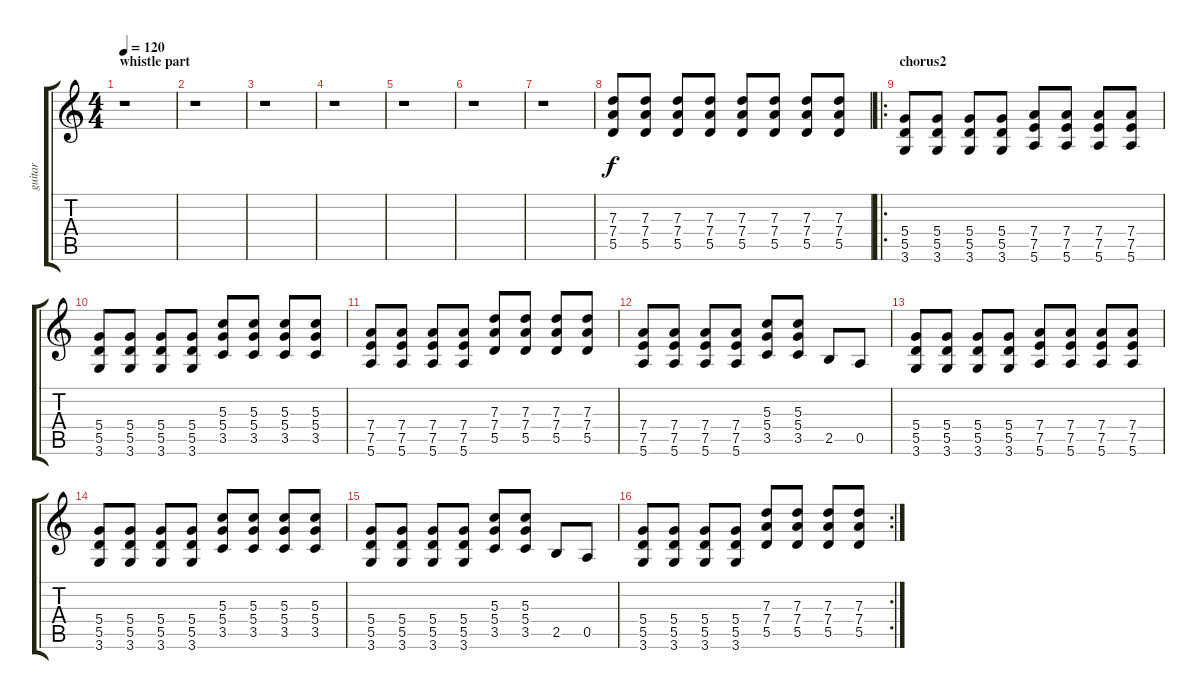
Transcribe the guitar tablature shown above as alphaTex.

\track ("guitar" "guitar") {instrument overdrivenguitar}
\staff {score tabs}
\tuning (E4 B3 G3 D3 A2 E2) {hide}
\ts (4 4)
\section ("" "whistle part")
\tempo 120
\clef g2
\ks c
r.1{dy f} |
r.1 |
r.1 |
r.1 |
r.1 |
r.1 |
r.1 |
(7.3 7.4 5.5).8 (7.3 7.4 5.5).8 (7.3 7.4 5.5).8 (7.3 7.4 5.5).8 (7.3 7.4 5.5).8 (7.3 7.4 5.5).8 (7.3 7.4 5.5).8 (7.3 7.4 5.5).8 |
\ro
\section ("" "chorus2")
(5.4 5.5 3.6).8 (5.4 5.5 3.6).8 (5.4 5.5 3.6).8 (5.4 5.5 3.6).8 (7.4 7.5 5.6).8 (7.4 7.5 5.6).8 (7.4 7.5 5.6).8 (7.4 7.5 5.6).8 |
(5.4 5.5 3.6).8 (5.4 5.5 3.6).8 (5.4 5.5 3.6).8 (5.4 5.5 3.6).8 (5.3 5.4 3.5).8 (5.3 5.4 3.5).8 (5.3 5.4 3.5).8 (5.3 5.4 3.5).8 |
(7.4 7.5 5.6).8 (7.4 7.5 5.6).8 (7.4 7.5 5.6).8 (7.4 7.5 5.6).8 (7.3 7.4 5.5).8 (7.3 7.4 5.5).8 (7.3 7.4 5.5).8 (7.3 7.4 5.5).8 |
(7.4 7.5 5.6).8 (7.4 7.5 5.6).8 (7.4 7.5 5.6).8 (7.4 7.5 5.6).8 (5.3 5.4 3.5).8 (5.3 5.4 3.5).8 2.5.8 0.5.8 |
(5.4 5.5 3.6).8 (5.4 5.5 3.6).8 (5.4 5.5 3.6).8 (5.4 5.5 3.6).8 (7.4 7.5 5.6).8 (7.4 7.5 5.6).8 (7.4 7.5 5.6).8 (7.4 7.5 5.6).8 |
(5.4 5.5 3.6).8 (5.4 5.5 3.6).8 (5.4 5.5 3.6).8 (5.4 5.5 3.6).8 (5.3 5.4 3.5).8 (5.3 5.4 3.5).8 (5.3 5.4 3.5).8 (5.3 5.4 3.5).8 |
(5.4 5.5 3.6).8 (5.4 5.5 3.6).8 (5.4 5.5 3.6).8 (5.4 5.5 3.6).8 (5.3 5.4 3.5).8 (5.3 5.4 3.5).8 2.5.8 0.5.8 |
\rc 2
(5.4 5.5 3.6).8 (5.4 5.5 3.6).8 (5.4 5.5 3.6).8 (5.4 5.5 3.6).8 (7.3 7.4 5.5).8 (7.3 7.4 5.5).8 (7.3 7.4 5.5).8 (7.3 7.4 5.5).8
